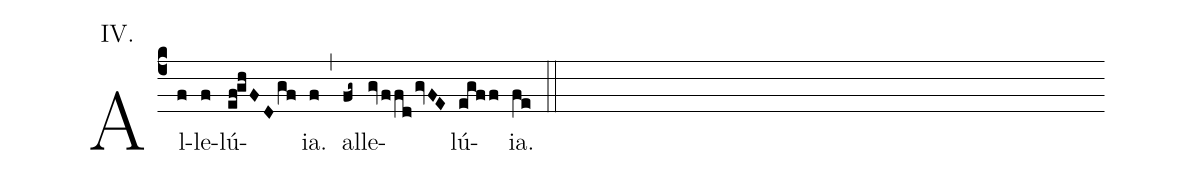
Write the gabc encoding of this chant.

mode:IV.;
%%
(c4) Al(f)le(f)lú(ef!ghFD/gf)ia.(f) (,) al(fg~)le(gv/ffd/gvFE)lú(egff)ia.(fe) (::)
